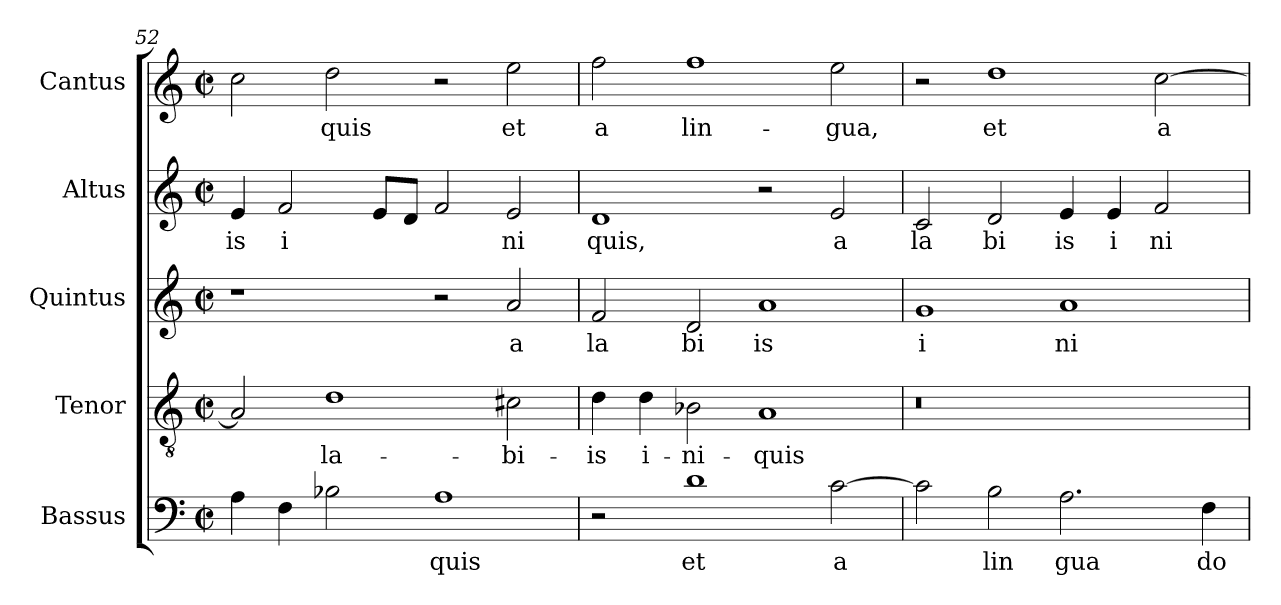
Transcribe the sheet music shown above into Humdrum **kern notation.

**kern	**text	**kern	**text	**kern	**text	**kern	**text	**kern	**text
*part5	*part5	*part4	*part4	*part3	*part3	*part2	*part2	*part1	*part1
*staff5	*staff5	*staff4	*staff4	*staff3	*staff3	*staff2	*staff2	*staff1	*staff1
*I"Bassus	*	*I"Tenor	*	*I"Quintus	*	*I"Altus	*	*I"Cantus	*
!!LO:PB:g=z
*clefF4	*	*clefGv2	*	*clefG2	*	*clefG2	*	*clefG2	*
*	*	*	*	*	*	*k[]	*	*	*
*	*	*	*	*	*	*C:	*	*	*
*M2/2	*	*M2/2	*	*M2/2	*	*M2/2	*	*M2/2	*
*met(c|)	*	*met(c|)	*	*met(c|)	*	*met(c|)	*	*met(c|)	*
=52	=52	=52	=52	=52	=52	=52	=52	=52	=52
!	!	!	!	!	!	!	!LO:LY:b:cj	!	!
4A\	.	2A/]	.	1r	.	4e/	is	2cc\	.
!	!	!	!	!	!	!	!LO:LY:b:rj	!	!
4F\	.	.	.	.	.	2f/	i	.	.
!	!	!	!LO:LY:b:cj	!	!	!	!	!	!LO:LY:b:cj
2B-\	.	1d	la-	.	.	.	.	2dd\	-quis
.	.	.	.	.	.	8e/L	.	.	.
.	.	.	.	.	.	8d/J	.	.	.
!	!LO:LY:b:cj	!	!	!	!	!	!	!	!
1A	quis	.	.	2r	.	2f/	.	2r	.
!	!	!	!LO:LY:b:cj	!	!LO:LY:b:cj	!	!LO:LY:b:cj	!	!LO:LY:b:cj
.	.	2c#X\	-bi-	2a/	a	2e/	ni	2ee\	et
=53	=53	=53	=53	=53	=53	=53	=53	=53	=53
!	!	!	!LO:LY:b:cj	!	!LO:LY:b:cj	!	!LO:LY:b:cj	!	!LO:LY:b:cj
2r	.	4d\	-is	2f/	la	1d	quis,	2ff\	a
!	!	!	!LO:LY:b:cj	!	!	!	!	!	!
.	.	4d\	i-	.	.	.	.	.	.
!	!LO:LY:b:cj	!	!LO:LY:b:cj	!	!LO:LY:b:cj	!	!	!	!LO:LY:b:cj
1d	et	2B-X\	-ni-	2d/	bi	.	.	1ff	lin-
!	!	!	!LO:LY:b:cj	!	!LO:LY:b:cj	!	!	!	!
.	.	1A	-quis	1a	is	2r	.	.	.
!	!LO:LY:b:cj	!	!	!	!	!	!LO:LY:b:cj	!	!LO:LY:b:cj
[>2c\	a	.	.	.	.	2e/	a	2ee\	-gua,
=54	=54	=54	=54	=54	=54	=54	=54	=54	=54
!	!	!	!	!	!LO:LY:b:cj	!	!LO:LY:b:cj	!	!
2c\]	.	0r	.	1g	i	2c/	la	2r	.
!	!LO:LY:b:cj	!	!	!	!	!	!LO:LY:b:cj	!	!LO:LY:b:cj
2B\	lin	.	.	.	.	2d/	bi	1dd	et
!	!LO:LY:b:cj	!	!	!	!LO:LY:b:cj	!	!LO:LY:b:cj	!	!
2.A\	gua	.	.	1a	ni	4e/	is	.	.
!	!	!	!	!	!	!	!LO:LY:b:cj	!	!
.	.	.	.	.	.	4e/	i	.	.
!	!	!	!	!	!	!	!LO:LY:b:cj	!	!LO:LY:b:cj
.	.	.	.	.	.	2f/	ni	[>2cc\	a
!	!LO:LY:b:cj	!	!	!	!	!	!	!	!
4F\	do	.	.	.	.	.	.	.	.
=	=	=	=	=	=	=	=	=	=
*-	*-	*-	*-	*-	*-	*-	*-	*-	*-
